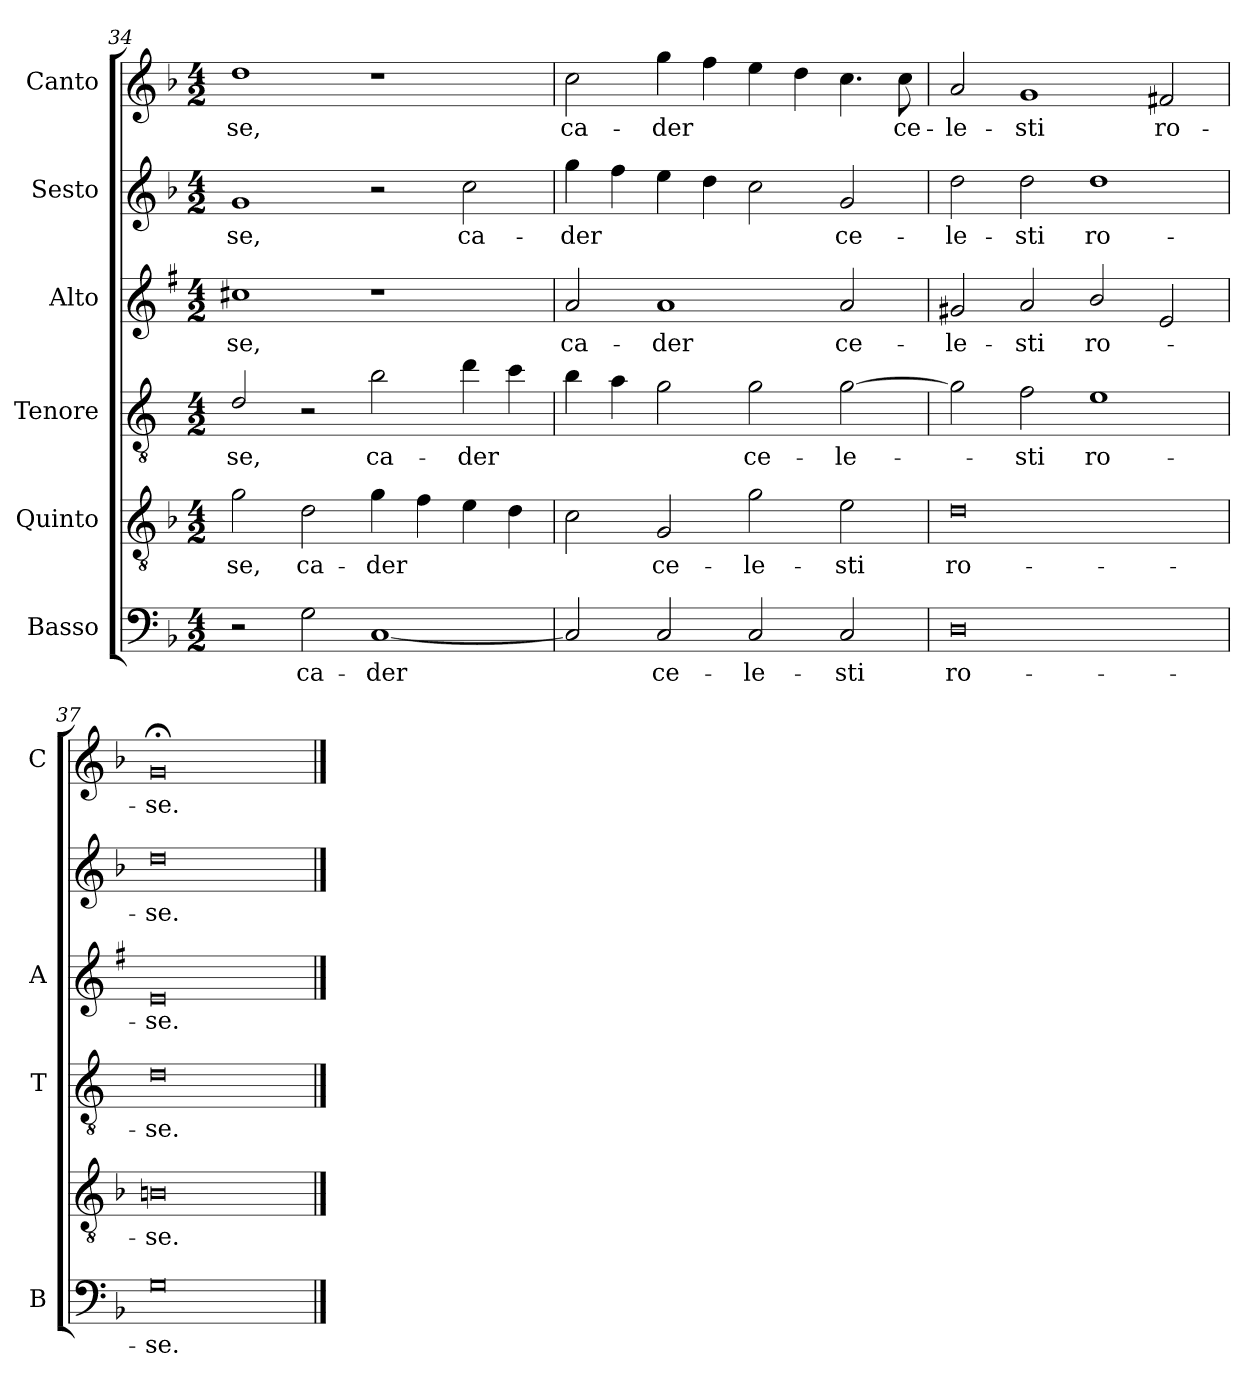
**kern	**text	**kern	**text	**kern	**text	**kern	**text	**kern	**text	**kern	**text
*part6	*part6	*part5	*part5	*part4	*part4	*part3	*part3	*part2	*part2	*part1	*part1
*staff6	*staff6	*staff5	*staff5	*staff4	*staff4	*staff3	*staff3	*staff2	*staff2	*staff1	*staff1
*I"Basso	*	*I"Quinto	*	*I"Tenore	*	*I"Alto	*	*I"Sesto	*	*I"Canto	*
*I'B	*	*	*	*I'T	*	*I'A	*	*	*	*I'C	*
*clefF4	*	*clefGv2	*	*clefGv2	*	*clefG2	*	*clefG2	*	*clefG2	*
*	*	*	*	*ITrd4c7	*	*ITrd1c2	*	*	*	*	*
*k[b-]	*	*k[b-]	*	*k[b-]	*	*k[b-]	*	*k[b-]	*	*k[b-]	*
*F:	*	*F:	*	*F:	*	*F:	*	*F:	*	*F:	*
*M4/2	*	*M4/2	*	*M4/2	*	*M4/2	*	*M4/2	*	*M4/2	*
=34	=34	=34	=34	=34	=34	=34	=34	=34	=34	=34	=34
!	!	!	!LO:LY:b	!	!LO:LY:b	!	!LO:LY:b	!	!LO:LY:b	!	!LO:LY:b
2r	.	2g\	-se,	2G/	-se,	1bn	-se,	1g	-se,	1dd	-se,
!	!LO:LY:b	!	!LO:LY:b	!	!	!	!	!	!	!	!
2G\	ca-	2d\	ca-	2r	.	.	.	.	.	.	.
!	!LO:LY:b	!	!LO:LY:b	!	!LO:LY:b	!	!	!	!	!	!
[1C	-der	4g\	-der	2e\	ca-	1r	.	2r	.	1r	.
.	.	4f\	.	.	.	.	.	.	.	.	.
!	!	!	!	!	!LO:LY:b	!	!	!	!LO:LY:b	!	!
.	.	4e\	.	4g\	-der	.	.	2cc\	ca-	.	.
.	.	4d\	.	4f\	.	.	.	.	.	.	.
=35	=35	=35	=35	=35	=35	=35	=35	=35	=35	=35	=35
!	!	!	!	!	!	!	!LO:LY:b	!	!LO:LY:b	!	!LO:LY:b
2C/]	.	2c\	.	4e\	.	2g/	ca-	4gg\	-der	2cc\	ca-
.	.	.	.	4d\	.	.	.	4ff\	.	.	.
!	!LO:LY:b	!	!LO:LY:b	!	!	!	!LO:LY:b	!	!	!	!LO:LY:b
2C/	ce-	2G/	ce-	2c\	.	1g	-der	4ee\	.	4gg\	-der
.	.	.	.	.	.	.	.	4dd\	.	4ff\	.
!	!LO:LY:b	!	!LO:LY:b	!	!LO:LY:b	!	!	!	!	!	!
2C/	-le-	2g\	-le-	2c\	ce-	.	.	2cc\	.	4ee\	.
.	.	.	.	.	.	.	.	.	.	4dd\	.
!	!LO:LY:b	!	!LO:LY:b	!	!LO:LY:b	!	!LO:LY:b	!	!LO:LY:b	!	!
2C/	-sti	2e\	-sti	[2c\	-le-	2g/	ce-	2g/	ce-	4.cc\	.
!	!	!	!	!	!	!	!	!	!	!	!LO:LY:b
.	.	.	.	.	.	.	.	.	.	8cc\	ce-
=36	=36	=36	=36	=36	=36	=36	=36	=36	=36	=36	=36
!	!LO:LY:b	!	!LO:LY:b	!	!	!	!LO:LY:b	!	!LO:LY:b	!	!LO:LY:b
0D	ro-	0d	ro-	2c\]	.	2f#X/	-le-	2dd\	-le-	2a/	-le-
!	!	!	!	!	!LO:LY:b	!	!LO:LY:b	!	!LO:LY:b	!	!LO:LY:b
.	.	.	.	2B-\	-sti	2g/	-sti	2dd\	-sti	1g	-sti
!	!	!	!	!	!LO:LY:b	!	!LO:LY:b	!	!LO:LY:b	!	!
.	.	.	.	1A	ro-	2a/	ro-	1dd	ro-	.	.
!	!	!	!	!	!	!	!	!	!	!	!LO:LY:b
.	.	.	.	.	.	2d/	.	.	.	2f#X/	ro-
=37	=37	=37	=37	=37	=37	=37	=37	=37	=37	=37	=37
!	!LO:LY:b	!	!LO:LY:b	!	!LO:LY:b	!	!LO:LY:b	!	!LO:LY:b	!	!LO:LY:b
0G	-se.	0Bn	-se.	0G	-se.	0d	-se.	0dd	-se.	0g;<	-se.
==	==	==	==	==	==	==	==	==	==	==	==
*-	*-	*-	*-	*-	*-	*-	*-	*-	*-	*-	*-
